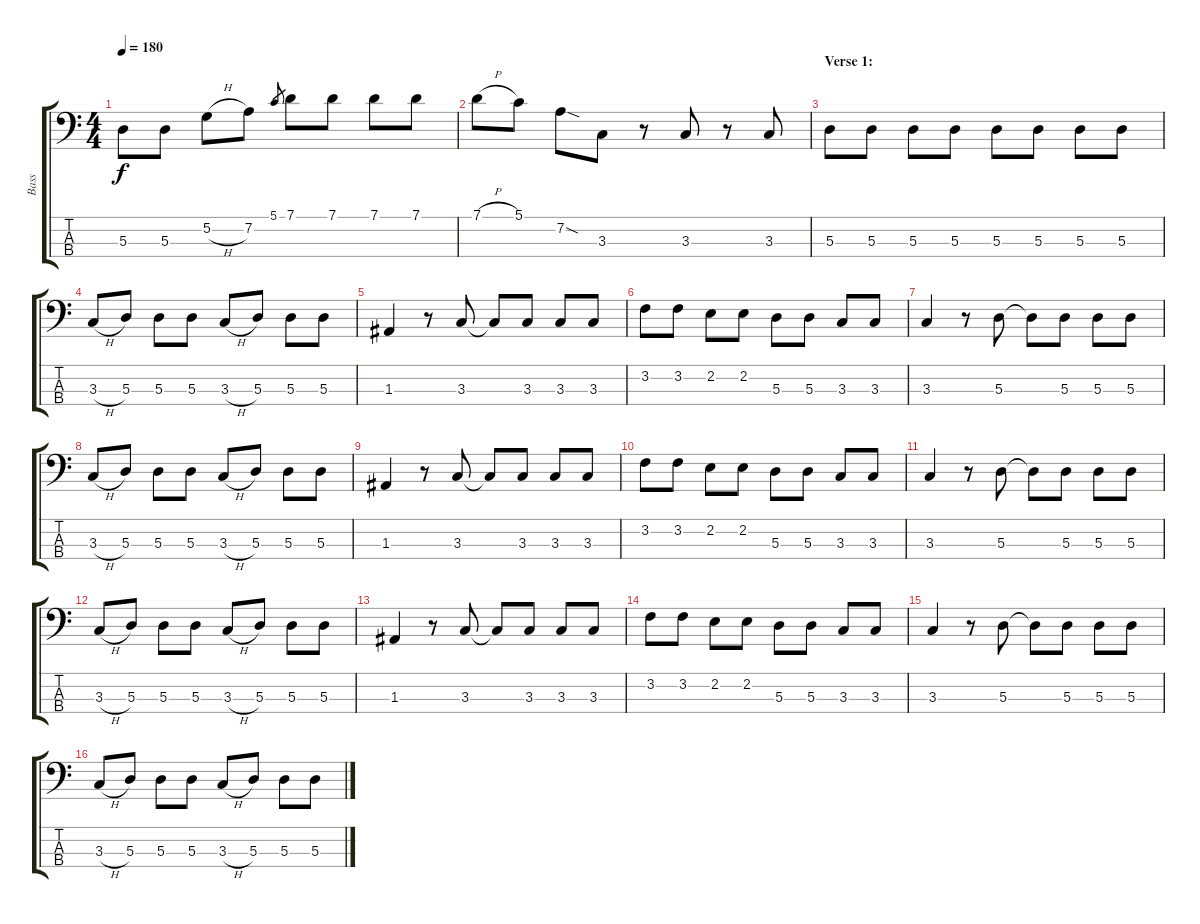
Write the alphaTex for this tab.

\track ("Bass" "Bass") {instrument electricbasspick}
\staff {score tabs}
\tuning (G2 D2 A1 D1) {hide}
\ts (4 4)
\tempo 180
\clef f4
\ks c
5.3{t}.8{dy f} 5.3.8 5.2{h}.8 7.2.8 5.1.8{gr} 7.1.8 7.1.8 7.1.8 7.1.8 |
7.1{h}.8 5.1.8 7.2{sod}.8 3.3.8 r.8 3.3.8 r.8 3.3.8 |
\section ("" "Verse 1:")
5.3.8 5.3.8 5.3.8 5.3.8 5.3.8 5.3.8 5.3.8 5.3.8 |
3.3{h}.8 5.3.8 5.3.8 5.3.8 3.3{h}.8 5.3.8 5.3.8 5.3.8 |
1.3.4 r.8 3.3.8 3.3{t}.8 3.3.8 3.3.8 3.3.8 |
3.2.8 3.2.8 2.2.8 2.2.8 5.3.8 5.3.8 3.3.8 3.3.8 |
3.3.4 r.8 5.3.8 5.3{t}.8 5.3.8 5.3.8 5.3.8 |
3.3{h}.8 5.3.8 5.3.8 5.3.8 3.3{h}.8 5.3.8 5.3.8 5.3.8 |
1.3.4 r.8 3.3.8 3.3{t}.8 3.3.8 3.3.8 3.3.8 |
3.2.8 3.2.8 2.2.8 2.2.8 5.3.8 5.3.8 3.3.8 3.3.8 |
3.3.4 r.8 5.3.8 5.3{t}.8 5.3.8 5.3.8 5.3.8 |
3.3{h}.8 5.3.8 5.3.8 5.3.8 3.3{h}.8 5.3.8 5.3.8 5.3.8 |
1.3.4 r.8 3.3.8 3.3{t}.8 3.3.8 3.3.8 3.3.8 |
3.2.8 3.2.8 2.2.8 2.2.8 5.3.8 5.3.8 3.3.8 3.3.8 |
3.3.4 r.8 5.3.8 5.3{t}.8 5.3.8 5.3.8 5.3.8 |
3.3{h}.8 5.3.8 5.3.8 5.3.8 3.3{h}.8 5.3.8 5.3.8 5.3.8
